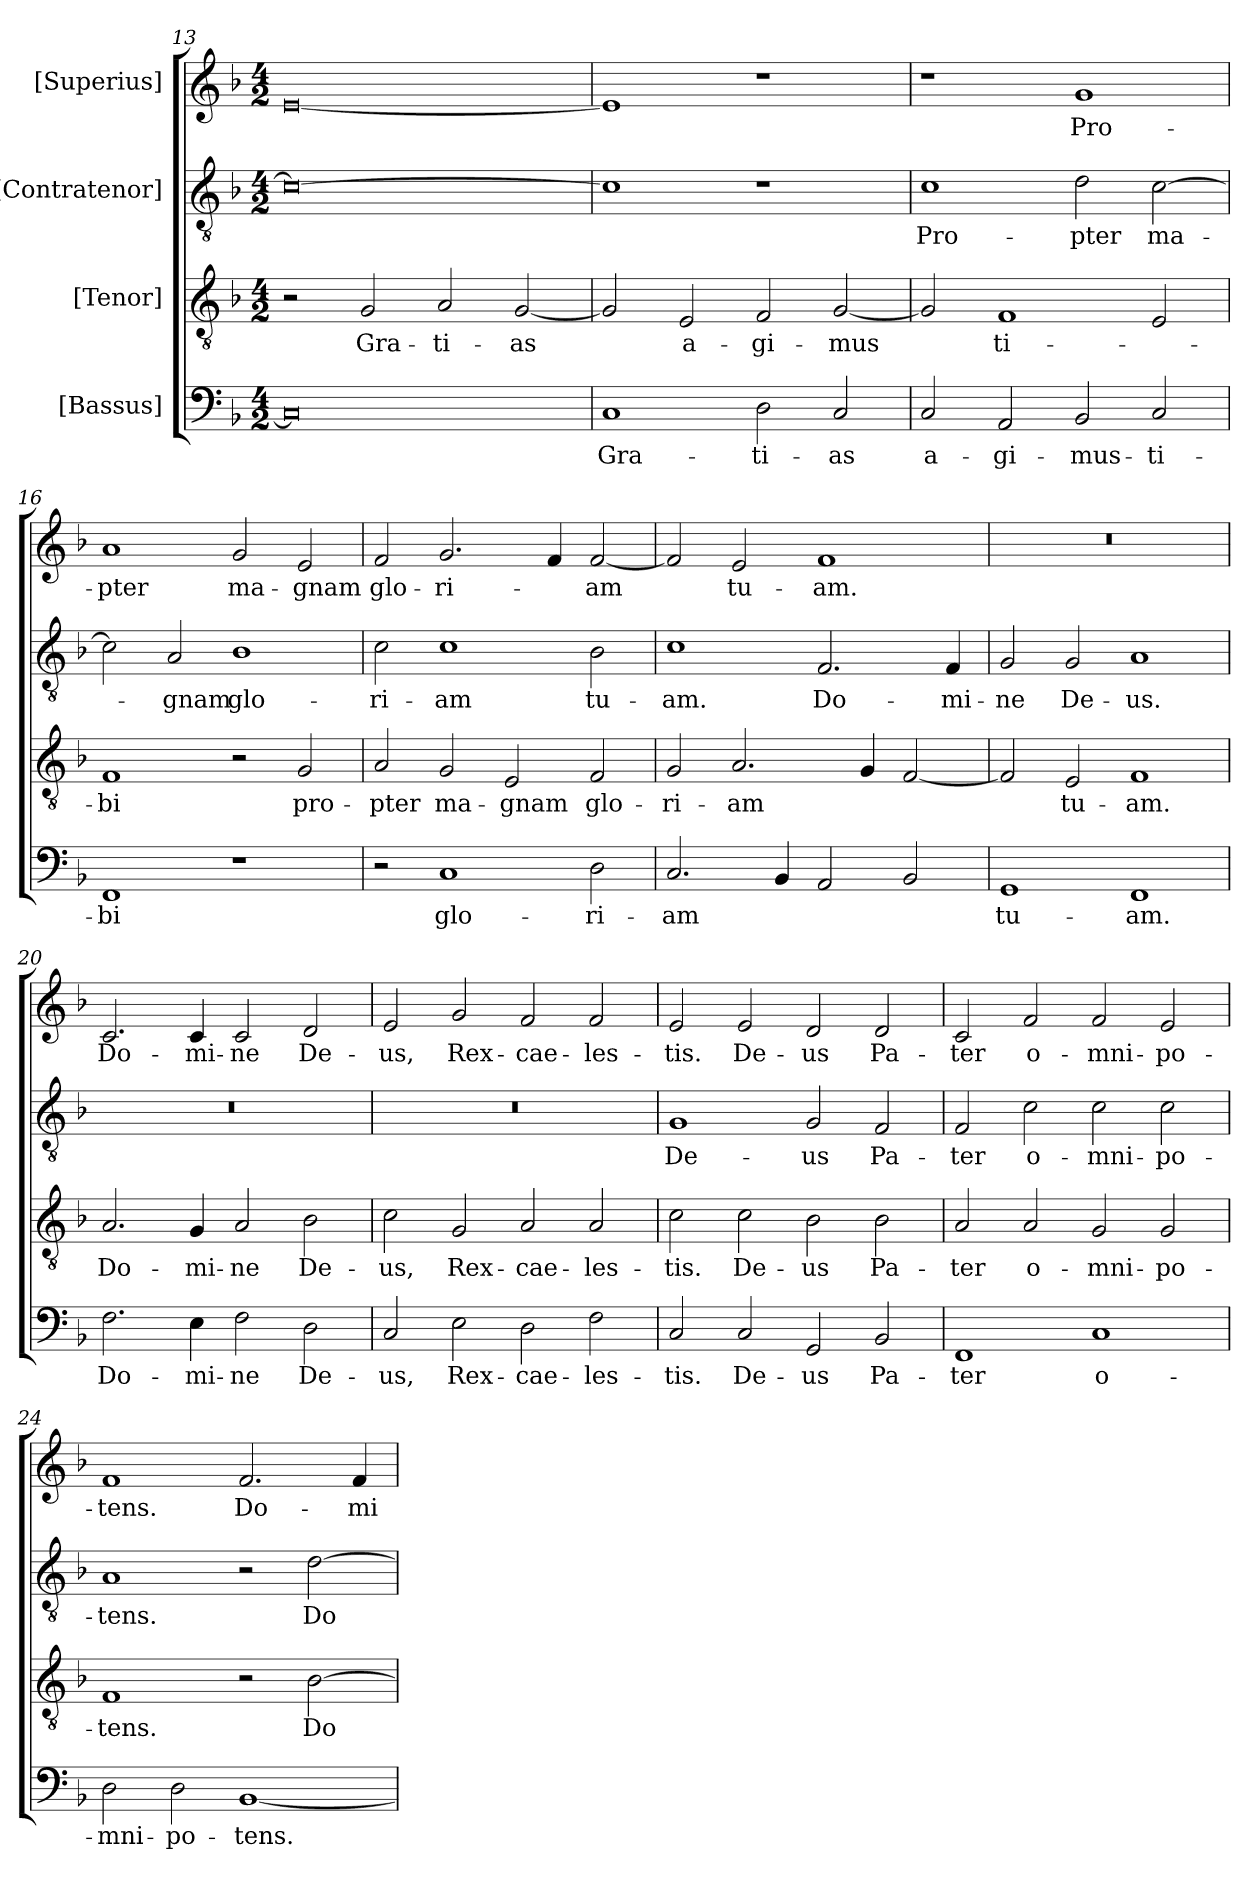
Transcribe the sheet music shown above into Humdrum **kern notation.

**kern	**text	**kern	**text	**kern	**text	**kern	**text
*part4	*part4	*part3	*part3	*part2	*part2	*part1	*part1
*staff4	*staff4	*staff3	*staff3	*staff2	*staff2	*staff1	*staff1
*I"[Bassus]	*	*I"[Tenor]	*	*I"[Contratenor]	*	*I"[Superius]	*
*clefF4	*	*clefGv2	*	*clefGv2	*	*clefG2	*
*k[b-]	*	*k[b-]	*	*k[b-]	*	*k[b-]	*
*M4/2	*	*M4/2	*	*M4/2	*	*M4/2	*
=13	=13	=13	=13	=13	=13	=13	=13
0C/]	.	2r	.	0c\_	.	[0e/	.
.	.	2G/	Gra-	.	.	.	.
.	.	2A/	-ti-	.	.	.	.
.	.	[2G/	-as	.	.	.	.
=14	=14	=14	=14	=14	=14	=14	=14
1C/	Gra-	2G/]	.	1c\]	.	1e/]	.
.	.	2E/	a-	.	.	.	.
2D\	-ti-	2F/	-gi-	1r	.	1r	.
2C/	-as	[2G/	-mus	.	.	.	.
=15	=15	=15	=15	=15	=15	=15	=15
2C/	a-	2G/]	.	1c\	Pro-	1r	.
2AA/	-gi-	1F/	ti-	.	.	.	.
2BB-/	-mus-	.	.	2d\	-pter	1g/	Pro-
2C/	-ti-	2E/	.	[2c\	ma-	.	.
=16	=16	=16	=16	=16	=16	=16	=16
1FF/	-bi	1F/	-bi	2c\]	.	1a/	-pter
.	.	.	.	2A/	-gnam	.	.
1r	.	2r	.	1B-\	glo-	2g/	ma-
.	.	2G/	pro-	.	.	2e/	-gnam
=17	=17	=17	=17	=17	=17	=17	=17
2r	.	2A/	-pter	2c\	-ri-	2f/	glo-
1C/	glo-	2G/	ma-	1c\	-am	2.g/	-ri-
.	.	2E/	-gnam	.	.	.	.
.	.	.	.	.	.	4f/	.
2D\	-ri-	2F/	glo-	2B-\	tu-	[2f/	-am
=18	=18	=18	=18	=18	=18	=18	=18
2.C/	-am	2G/	-ri-	1c\	-am.	2f/]	.
.	.	2.A/	-am	.	.	2e/	tu-
4BB-/	.	.	.	.	.	.	.
2AA/	.	.	.	2.F/	Do-	1f/	-am.
.	.	4G/	.	.	.	.	.
2BB-/	.	[2F/	.	.	.	.	.
.	.	.	.	4F/	-mi-	.	.
=19	=19	=19	=19	=19	=19	=19	=19
1GG/	tu-	2F/]	.	2G/	-ne	0r	.
.	.	2E/	tu-	2G/	De-	.	.
1FF/	-am.	1F/	-am.	1A/	-us.	.	.
=20	=20	=20	=20	=20	=20	=20	=20
2.F\	Do-	2.A/	Do-	0r	.	2.c/	Do-
4E\	-mi-	4G/	-mi-	.	.	4c/	-mi-
2F\	-ne	2A/	-ne	.	.	2c/	-ne
2D\	De-	2B-\	De-	.	.	2d/	De-
=21	=21	=21	=21	=21	=21	=21	=21
2C/	-us,	2c\	-us,	0r	.	2e/	-us,
2E\	Rex-	2G/	Rex-	.	.	2g/	Rex-
2D\	cae-	2A/	cae-	.	.	2f/	cae-
2F\	-les-	2A/	-les-	.	.	2f/	-les-
=22	=22	=22	=22	=22	=22	=22	=22
2C/	-tis.	2c\	-tis.	1G/	De-	2e/	-tis.
2C/	De-	2c\	De-	.	.	2e/	De-
2GG/	-us	2B-\	-us	2G/	-us	2d/	-us
2BB-/	Pa-	2B-\	Pa-	2F/	Pa-	2d/	Pa-
=23	=23	=23	=23	=23	=23	=23	=23
1FF/	-ter	2A/	-ter	2F/	-ter	2c/	-ter
.	.	2A/	o-	2c\	o-	2f/	o-
1C/	o-	2G/	-mni-	2c\	-mni-	2f/	-mni-
.	.	2G/	-po-	2c\	-po-	2e/	-po-
=24	=24	=24	=24	=24	=24	=24	=24
2D\	-mni-	1F/	-tens.	1A/	-tens.	1f/	-tens.
2D\	-po-	.	.	.	.	.	.
[1BB-/	-tens.	2r	.	2r	.	2.f/	Do-
.	.	[2B-\	Do-	[2d\	Do-	.	.
.	.	.	.	.	.	4f/	-mi-
=	=	=	=	=	=	=	=
*-	*-	*-	*-	*-	*-	*-	*-
